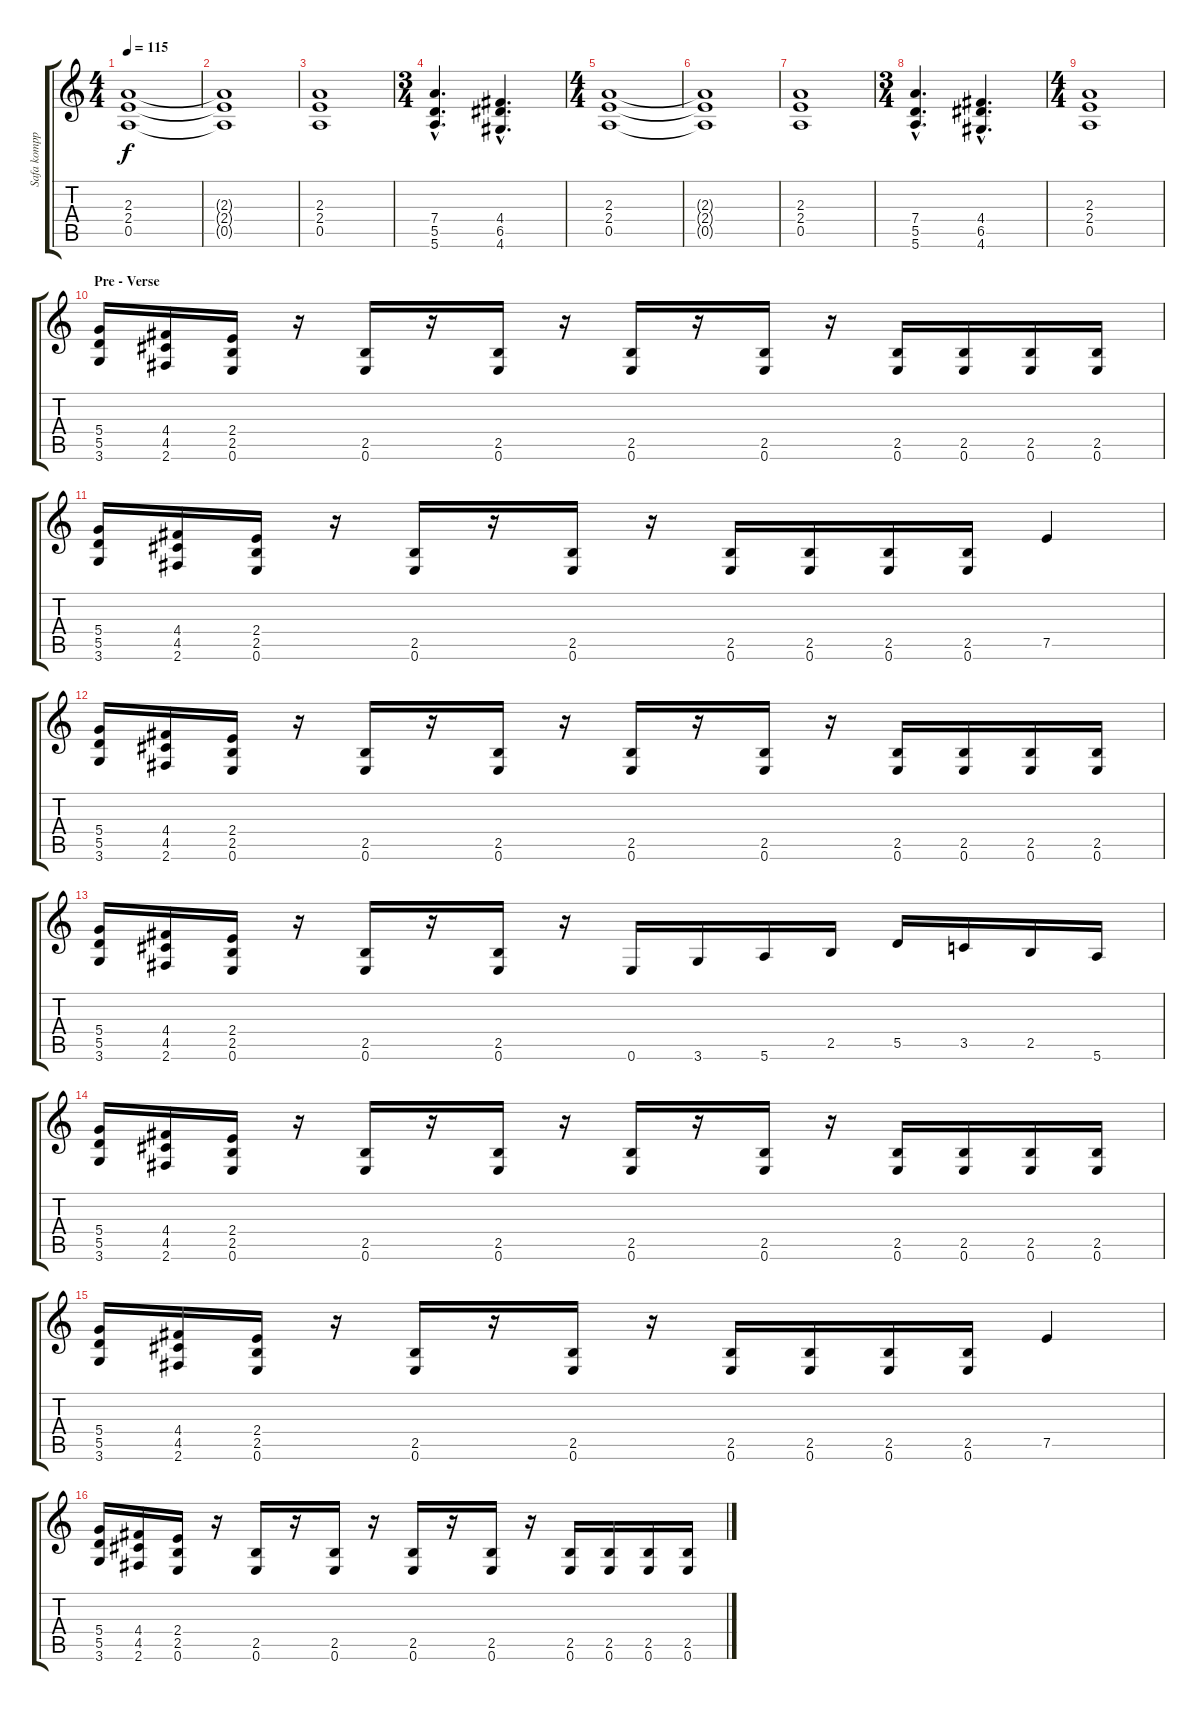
\track ("Safa komppi" "Safa kompp") {instrument distortionguitar}
\staff {score tabs}
\tuning (E4 B3 G3 D3 A2 E2) {hide}
\ts (4 4)
\tempo 115
\clef g2
\ks c
(2.3 2.4 0.5).1{dy f} |
(2.3{t} 2.4{t} 0.5{t}).1 |
(2.3 2.4 0.5).1 |
\ts (3 4)
(7.4{hac} 5.5{hac} 5.6{hac}).4{d} (4.4{hac} 6.5{hac} 4.6{hac}).4{d} |
\ts (4 4)
(2.3 2.4 0.5).1 |
(2.3{t} 2.4{t} 0.5{t}).1 |
(2.3 2.4 0.5).1 |
\ts (3 4)
(7.4{hac} 5.5{hac} 5.6{hac}).4{d} (4.4{hac} 6.5{hac} 4.6{hac}).4{d} |
\ts (4 4)
(2.3 2.4 0.5).1 |
\section ("" "Pre - Verse")
(5.4 5.5 3.6).16 (4.4 4.5 2.6).16 (2.4 2.5 0.6).16 r.16 (2.5 0.6).16 r.16 (2.5 0.6).16 r.16 (2.5 0.6).16 r.16 (2.5 0.6).16 r.16 (2.5 0.6).16 (2.5 0.6).16 (2.5 0.6).16 (2.5 0.6).16 |
(5.4 5.5 3.6).16 (4.4 4.5 2.6).16 (2.4 2.5 0.6).16 r.16 (2.5 0.6).16 r.16 (2.5 0.6).16 r.16 (2.5 0.6).16 (2.5 0.6).16 (2.5 0.6).16 (2.5 0.6).16 7.5.4 |
(5.4 5.5 3.6).16 (4.4 4.5 2.6).16 (2.4 2.5 0.6).16 r.16 (2.5 0.6).16 r.16 (2.5 0.6).16 r.16 (2.5 0.6).16 r.16 (2.5 0.6).16 r.16 (2.5 0.6).16 (2.5 0.6).16 (2.5 0.6).16 (2.5 0.6).16 |
(5.4 5.5 3.6).16 (4.4 4.5 2.6).16 (2.4 2.5 0.6).16 r.16 (2.5 0.6).16 r.16 (2.5 0.6).16 r.16 0.6.16 3.6.16 5.6.16 2.5.16 5.5.16 3.5.16 2.5.16 5.6.16 |
(5.4 5.5 3.6).16 (4.4 4.5 2.6).16 (2.4 2.5 0.6).16 r.16 (2.5 0.6).16 r.16 (2.5 0.6).16 r.16 (2.5 0.6).16 r.16 (2.5 0.6).16 r.16 (2.5 0.6).16 (2.5 0.6).16 (2.5 0.6).16 (2.5 0.6).16 |
(5.4 5.5 3.6).16 (4.4 4.5 2.6).16 (2.4 2.5 0.6).16 r.16 (2.5 0.6).16 r.16 (2.5 0.6).16 r.16 (2.5 0.6).16 (2.5 0.6).16 (2.5 0.6).16 (2.5 0.6).16 7.5.4 |
(5.4 5.5 3.6).16 (4.4 4.5 2.6).16 (2.4 2.5 0.6).16 r.16 (2.5 0.6).16 r.16 (2.5 0.6).16 r.16 (2.5 0.6).16 r.16 (2.5 0.6).16 r.16 (2.5 0.6).16 (2.5 0.6).16 (2.5 0.6).16 (2.5 0.6).16
